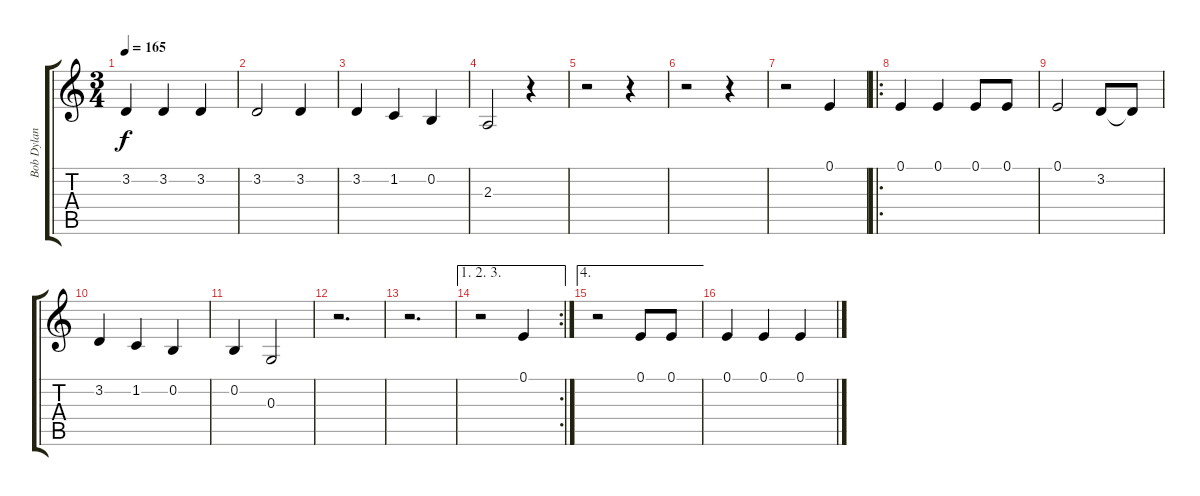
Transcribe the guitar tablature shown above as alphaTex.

\track ("Bob Dylan Voice" "Bob Dylan ") {instrument harmonica}
\staff {score tabs}
\tuning (E4 B3 G3 D3 A2 E2) {hide}
\ts (3 4)
\tempo 165
\clef g2
\ks c
3.2.4{dy f} 3.2.4 3.2.4 |
3.2.2 3.2.4 |
3.2.4 1.2.4 0.2.4 |
2.3.2 r.4 |
r.2 r.4 |
r.2 r.4 |
r.2 0.1.4 |
\ro
0.1.4 0.1.4 0.1.8 0.1.8 |
0.1.2 3.2.8 3.2{t}.8 |
3.2.4 1.2.4 0.2.4 |
0.2.4 0.3.2 |
r.2{d} |
r.2{d} |
\ae (1 2 3)
\rc 2
r.2 0.1.4 |
\ae 4
r.2 0.1.8 0.1.8 |
0.1.4 0.1.4 0.1.4
